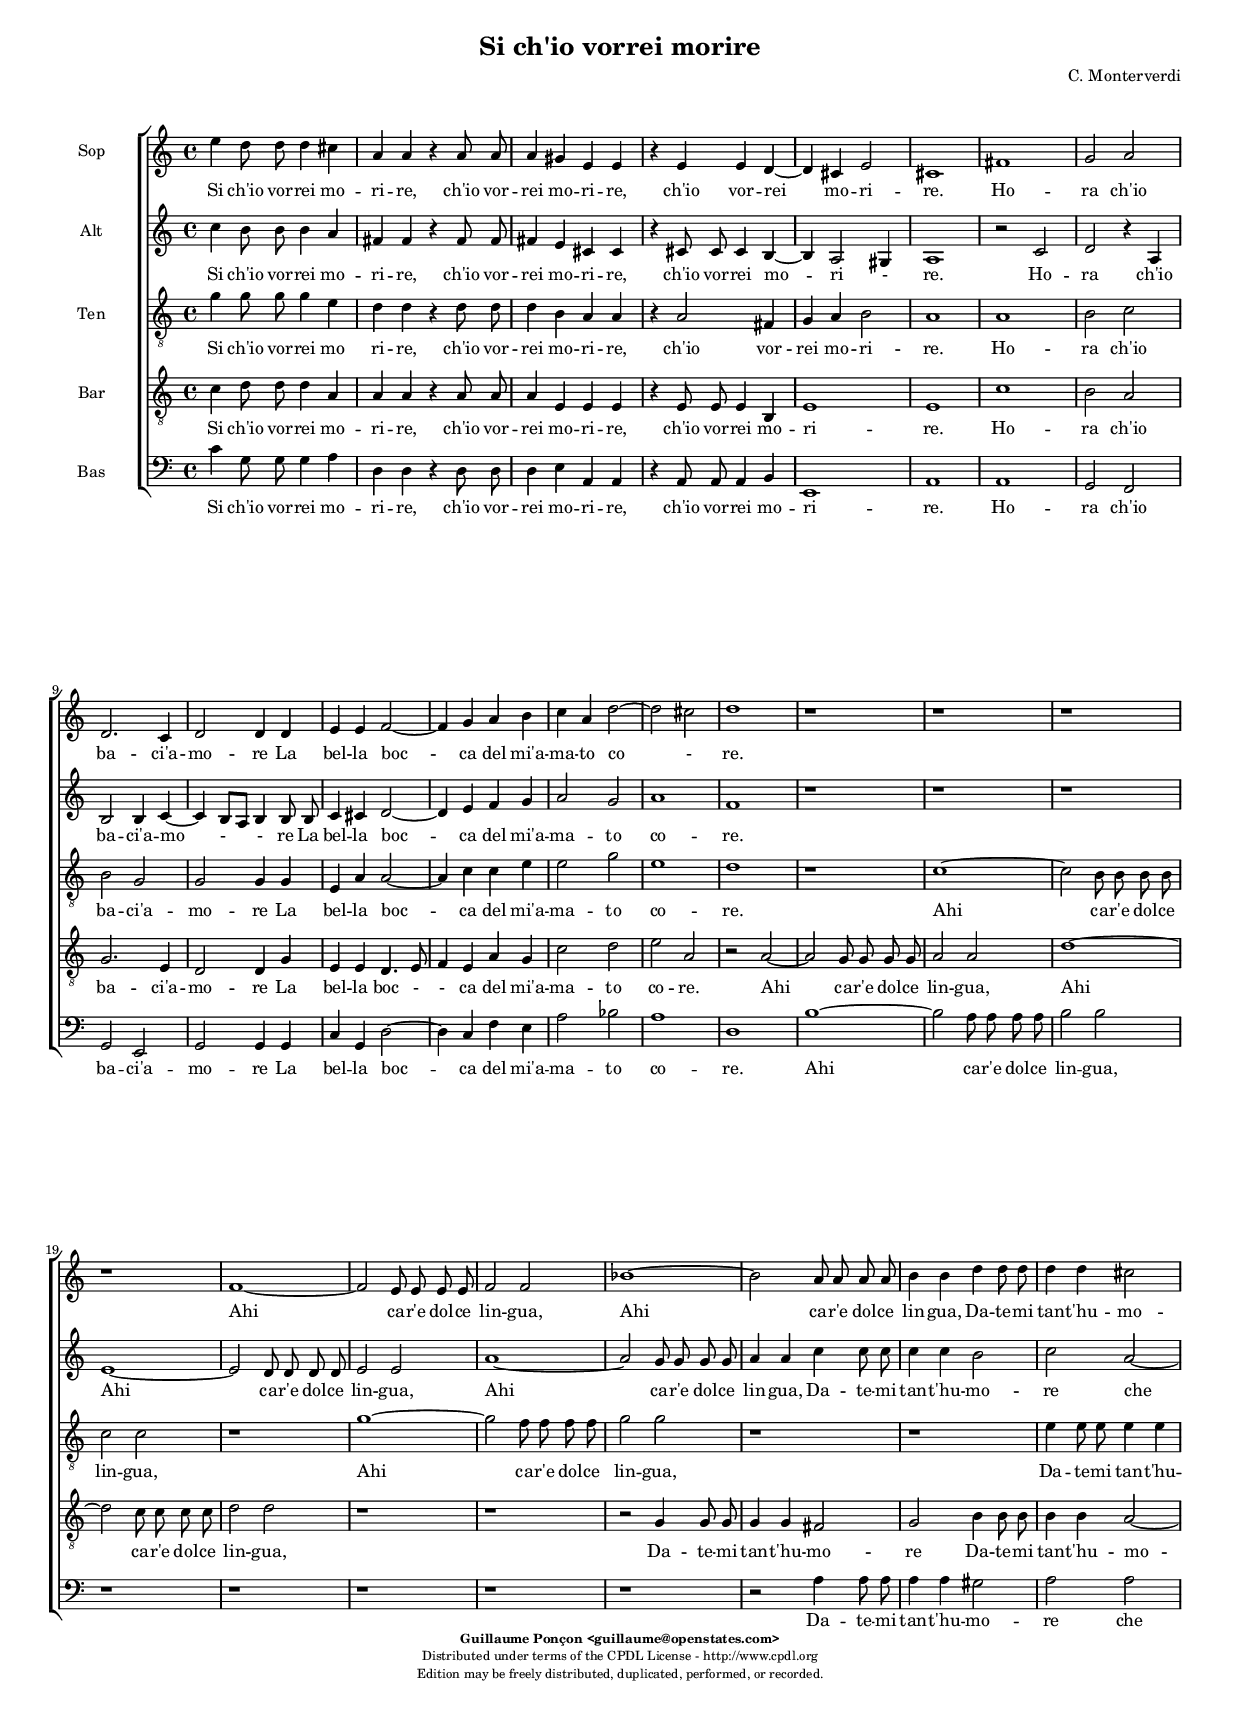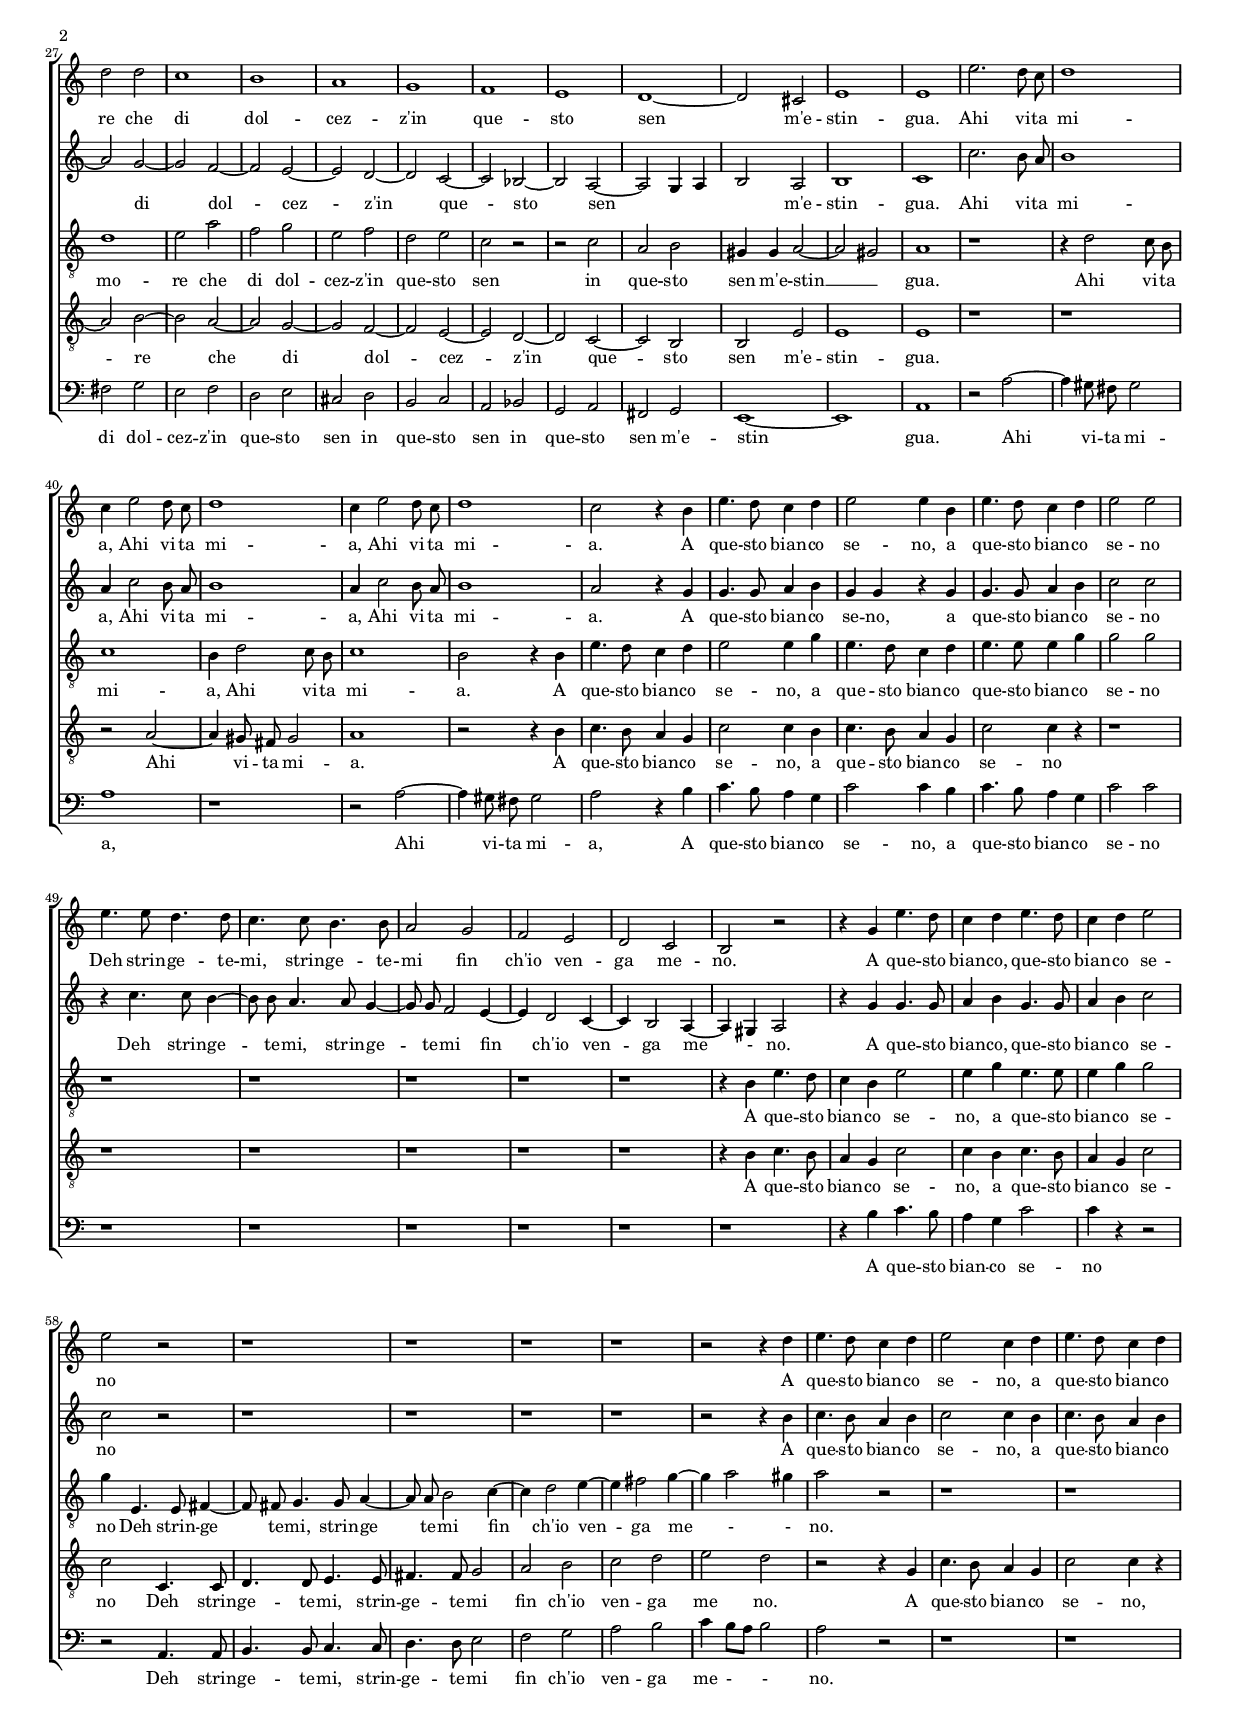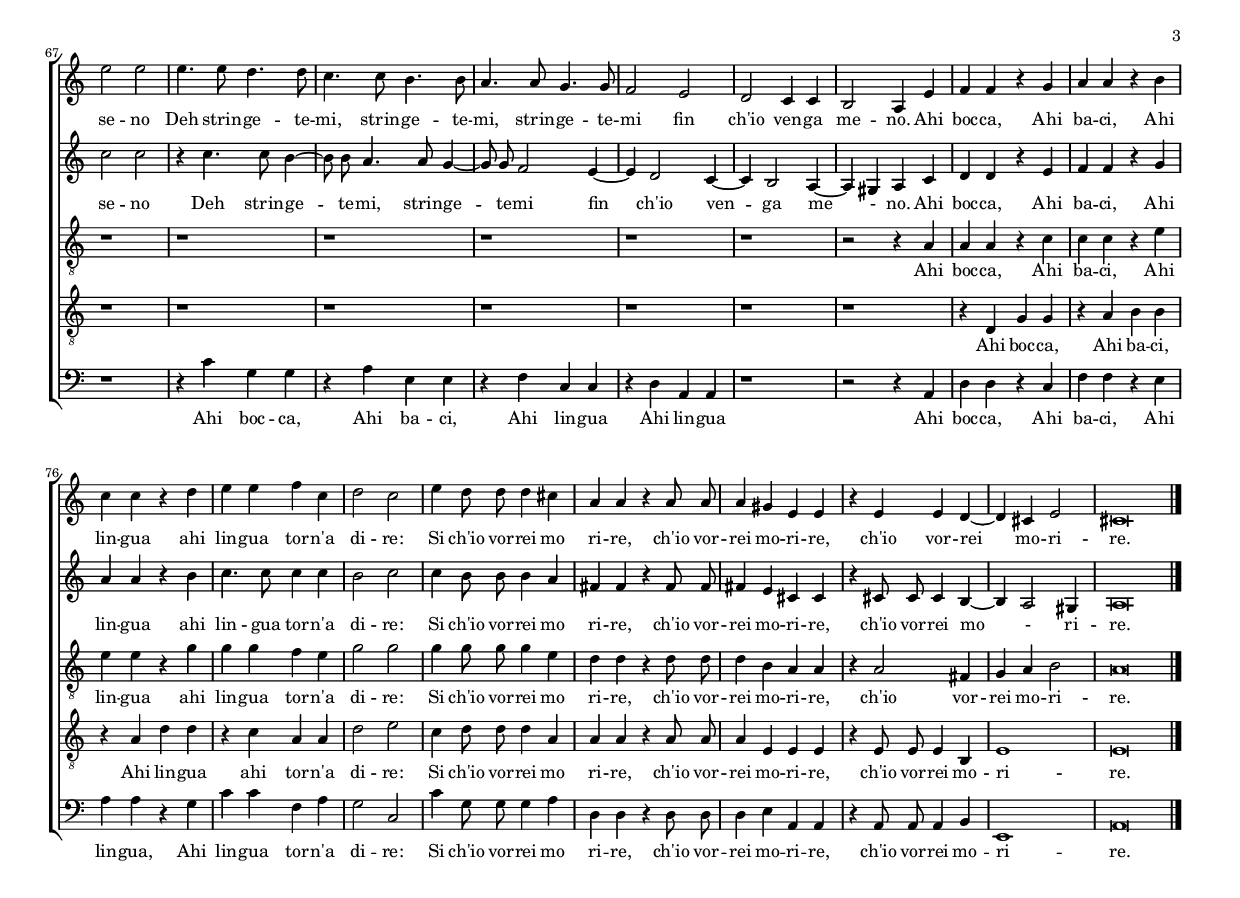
%
% Si ch'io vorrei morire
% (C) CPDL - V0.1
%
#(set-global-staff-size 14)
\paper {
  #(set-paper-size "a4")
  top-margin = 5\mm
  bottom-margin = 10\mm
  after-title-space = 5\mm
  before-title-space = 0\mm
  head-separation = 0\mm
  left-margin = 10\mm
  right-margin = 10\mm
}
\version "2.10.33"
\header {
  title = "Si ch'io vorrei morire"
  composer = "C. Monterverdi"
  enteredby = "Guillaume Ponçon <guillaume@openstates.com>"
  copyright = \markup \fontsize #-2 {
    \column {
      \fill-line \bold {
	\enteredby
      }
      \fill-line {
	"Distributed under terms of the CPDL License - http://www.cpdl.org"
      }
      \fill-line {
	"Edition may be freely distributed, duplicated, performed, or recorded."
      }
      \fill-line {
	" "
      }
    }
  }
}

globalVoice = { \time 4/4 \autoBeamOff }

sopraVoice =  \new Voice = "sopraVoice" {
  \relative c'' {
    \clef treble
    \time 4/4
    \autoBeamOff
    e4 d8 d d4 cis
    a a r a8 a
    a4 gis e e
    r e e d~
    d cis e2
    cis1

    fis
    g2 a
    d,2. c4
    d2 d4 d
    e e f2~
    f4 g a b
    c a d2~
    d cis
    d1

    r r r r

    f,1~
    f2 e8 e e e
    f2 f
    bes1~
    bes2 a8 a a a
    b4 b d d8 d
    d4 d cis2
    d d
    c1
    b
    a
    g
    f
    e
    d~
    d2 cis
    e1
    e

    e'2. d8 c
    d1
    c4 e2 d8 c
    d1
    c4 e2 d8 c
    d1
    c2 r4 b
    e4. d8 c4 d
    e2 e4 b
    e4. d8 c4 d
    e2 e
    e4. e8 d4. d8
    c4. c8 b4. b8
    a2 g
    f e
    d c
    b r

    r4 g' e'4. d8
    c4 d e4. d8
    c4 d e2
    e r2

    r1 r r r

    r2 r4 d
    e4. d8 c4 d
    e2 c4 d
    e4. d8 c4 d
    e2 e
    e4. e8 d4. d8
    c4. c8 b4. b8
    a4. a8 g4. g8
    f2 e
    d c4 c
    b2 a4 e'
    f f r g
    a a r b
    c c r d
    e e f c
    d2 c
    e4 d8 d d4 cis
    a a r a8 a
    a4 gis
    e e
    r e e d~
    d cis e2

    \override Staff.TimeSignature #'stencil = ##f
    \time 8/4

    cis\breve

    \bar "|."
  }
}

altiVoice =  \new Voice = "altiVoice" {
  \relative c'' {
    \clef treble
    \globalVoice
    c4 b8 b b4 a
    fis fis r fis8 fis
    fis4 e cis cis
    r cis8 cis cis4 b~
    b a2 gis4
    a1

    r2 c
    d r4 a
    b2 b4 c~
    c b8[ a] b4 b8 b
    c4 cis d2~
    d4 e f g
    a2 g
    a1
    f

    r r r

    e~
    e2 d8 d d d
    e2 e
    a1~
    a2 g8 g g g
    a4 a c c8 c
    c4 c b2
    c a~
    a g~
    g f~
    f e~
    e d~
    d c~
    c bes~
    bes a~
    a g4 a
    b2 a
    b1
    c

    c'2. b8 a
    b1
    a4 c2 b8 a
    b1
    a4 c2 b8 a
    b1
    a2 r4 g
    g4. g8 a4 b
    g g r g
    g4. g8 a4 b
    c2 c
    r4 c4. c8 b4~
    b8 b a4. a8 g4~
    g8 g f2 e4~
    e d2 c4~
    c b2 a4~
    a gis a2
    r4 g' g4. g8
    a4 b g4. g8
    a4 b c2
    c2 r2

    r1 r r r

    r2 r4 b
    c4. b8 a4 b
    c2 c4 b
    c4. b8 a4 b
    c2 c
    r4 c4. c8 b4~
    b8 b a4. a8 g4~
    g8 g f2 e4~
    e d2 c4~
    c b2 a4~
    a gis a4 c
    d d r e
    f f r g
    a a r b
    c4. c8 c4 c
    b2 c

    c4 b8 b b4 a
    fis fis r fis8 fis
    fis4 e cis cis
    r cis8 cis cis4 b~
    b a2 gis4
    \override Staff.TimeSignature #'stencil = ##f
    a\breve
  }
}

tenorVoice =  \new Voice = "tenorVoice" {
  \relative c'' {
    \clef "G_8"
    \globalVoice
    g4 g8 g g4 e
    d4 d r d8 d
    d4 b a a
    r a2 fis4
    g4 a b2
    a1

    a
    b2 c
    b g
    g g4 g
    e a a2~
    a4 c c e
    e2 g
    e1
    d
    r

    c~
    c2 b8 b b b
    c2 c
    r1
    g'1~
    g2 f8 f f f
    g2 g
    r1
    r
    e4 e8 e e4 e
    d1

    e2 a
    f g
    e f
    d e
    c r
    r c
    a b
    gis4 gis a2~
    a gis
    a1

    r
    r4 d2 c8 b
    c1
    b4 d2 c8 b
    c1
    b2 r4 b
    e4. d8 c4 d
    e2 e4 g
    e4. d8 c4 d
    e4. e8 e4 g
    g2 g

    r1 r r r r

    r4 b, e4. d8
    c4 b e2
    e4 g e4. e8
    e4 g g2
    g4 e,4. e8 fis4~
    fis8 fis g4. g8 a4~
    a8 a b2 c4~
    c d2 e4~
    e fis2 g4~
    g a2 gis4
    a2 r

    r1 r r r r r r r

    r2 r4 a,4
    a a r c
    c c r e
    e e r g
    g g f e
    g2 g
    g4 g8 g g4 e
    d d r d8 d
    d4 b a a
    r a2 fis4
    g a b2
    \override Staff.TimeSignature #'stencil = ##f
    a\breve

  }
}

barVoice =  \new Voice = "barVoice" {
  \relative c' {
    \clef "G_8"
    \globalVoice
    c4 d8 d d4 a
    a a r a8 a
    a4 e e e
    r e8 e e4 b
    e1
    e

    c'
    b2 a
    g2. e4
    d2 d4 g
    e e d4. e8
    f4 e a g
    c2 d
    e a,

    r a~
    a g8 g g g
    a2 a
    d1~
    d2 c8 c c c
    d2 d
    r1 r

    r2 g,4 g8 g
    g4 g fis2
    g b4 b8 b
    b4 b a2~
    a b~
    b a~
    a g~
    g f~
    f e~
    e d~
    d c~
    c b
    b e
    e1
    e

    r r
    r2 a~
    a4 gis8 fis gis2
    a1
    r2 r4 b
    c4. b8 a4 g
    c2 c4 b
    c4. b8 a4 g
    c2 c4 r
    r1 r r r r r

    r4 b c4. b8
    a4 g c2
    c4 b c4. b8
    a4 g c2
    c c,4. c8
    d4. d8 e4. e8
    fis4. fis8 g2
    a b
    c d
    e d
    r2 r4 g,
    c4. b8 a4 g
    c2 c4 r4
    r1 r r r r r r

    r4 d, g g
    r a b b
    r a d d
    r c a a
    d2 e
    c4 d8 d d4 a
    a a r a8 a
    a4 e e e
    r e8 e e4 b
    e1
    \override Staff.TimeSignature #'stencil = ##f
    e\breve
  }
}

bassVoice =  \new Voice = "bassVoice" {
  \relative c' {
    \clef "bass"
    \globalVoice
    c4 g8 g g4 a
    d, d r d8 d
    d4 e a, a
    r a8 a a4 b
    e,1
    a1

    a
    g2 f
    g e
    g g4 g
    c g d'2~
    d4 c f e
    a2 bes
    a1

    d,
    b'~
    b2 a8 a a a
    b2 b

    r1 r r r r

    r2 a4 a8 a
    a4 a gis2
    a a
    fis g
    e f
    d e
    cis d
    b c
    a bes
    g a
    fis g
    e1~
    e
    a

    r2 a'~
    a4 gis8 fis gis2
    a1
    r1
    r2 a~
    a4 gis8 fis gis2
    a2 r4 b
    c4. b8 a4 g
    c2 c4 b
    c4. b8 a4 g
    c2 c

    r1 r r r r r

    r4 b c4. b8
    a4 g c2
    c4 r r2
    r2 a,4. a8
    b4. b8 c4. c8
    d4. d8 e2
    f g
    a b
    c4 b8[ a] b2
    a2 r2

    r1 r r

    r4 c g g
    r a e e
    r f c c
    r d a a
    r1
    r2 r4 a
    d d r c
    f f r e
    a a r g
    c c f, a
    g2 c,
    c'4 g8 g g4 a
    d, d r d8 d
    d4 e a, a
    r a8 a a4 b
    e,1
    \override Staff.TimeSignature #'stencil = ##f
    a\breve

    \bar "|."
  }
}

%
% STAFFS
%

multiStaff = \new Staff = "multiStaff" {
  \set Staff.midiInstrument = #"acoustic grand"
  <<
    \sopraVoice
    \altiVoice
  >>
}

sopraStaff = \new Staff = "sopraStaff" {
  \set Staff.midiInstrument = #"recorder"
  \set Staff.instrumentName = #"Sop"
  <<
    \sopraVoice
  >>
}

altiStaff = \new Staff = "altiStaff" {
  \set Staff.midiInstrument = #"recorder"
  \set Staff.instrumentName = #"Alt"
  <<
    \altiVoice
  >>
}

tenorStaff = \new Staff = "tenorStaff" {
  \set Staff.midiInstrument = #"recorder"
  \set Staff.instrumentName = #"Ten"
  <<
    \tenorVoice
  >>
}

barStaff = \new Staff = "barStaff" {
  \set Staff.midiInstrument = #"recorder"
  \set Staff.instrumentName = #"Bar"
  <<
    \barVoice
  >>
}

bassStaff = \new Staff = "bassStaff" {
  \set Staff.midiInstrument = #"recorder"
  \set Staff.instrumentName = #"Bas"
  <<
    \bassVoice
  >>
}

%
% Lyrics
%

sopraWords = \lyricmode {
  Si ch'io vor -- rei mo --
  ri -- re, ch'io vor --
  rei mo -- ri -- re,
  ch'io vor -- rei
  mo -- ri --
  re.

  Ho --
  ra ch'io
  ba -- ci'a --
  mo -- re La
  bel -- la boc --
  ca del mi'a --
  ma -- to co -
  re.

  Ahi
  ca -- r'e dol -- ce
  lin -- gua,

  Ahi
  ca -- r'e dol -- ce
  lin -- gua,

  Da -- te -- mi tan -- t'hu --
  mo --
  re che
  di dol --
  cez -- z'in
  que -- sto
  sen
  m'e --
  stin --
  gua.

  Ahi vi -- ta
  mi --
  a, Ahi vi -- ta
  mi --
  a, Ahi vi -- ta
  mi --
  a.

  A
  que -- sto bian -- co
  se -- no, a
  que -- sto bian -- co
  se -- no

  Deh strin -- ge --
  te -- mi, strin -- ge --
  te -- mi fin
  ch'io ven --
  ga me --
  no.

  A
  que -- sto bian -- co,
  que -- sto bian -- co
  se -- no

  A
  que -- sto bian -- co
  se -- no, a
  que -- sto bian -- co
  se -- no

  Deh strin -- ge --
  te -- mi, strin -- ge --
  te -- mi, strin -- ge -- te --
  mi fin
  ch'io ven --
  ga me --
  no.

  Ahi
  boc -- ca, Ahi
  ba -- ci, Ahi
  lin -- gua ahi
  lin -- gua tor -- n'a
  di -- re:

  Si ch'io vor -- rei mo
  ri -- re, ch'io vor --
  rei mo -- ri -- re,
  ch'io vor --
  rei mo -- ri --
  re.
}

altiWords = \lyricmode {
  Si ch'io vor -- rei mo --
  ri -- re, ch'io vor --
  rei mo -- ri -- re,
  ch'io vor -- rei
  mo -- ri -
  re.

  Ho --
  ra ch'io
  ba -- ci'a --
  mo - - re La
  bel -- la boc --
  ca del mi'a --
  ma -- to co --
  re.

  Ahi
  ca -- r'e dol -- ce
  lin -- gua,

  Ahi
  ca -- r'e dol -- ce
  lin -- gua,

  Da -- te -- mi tan -- t'hu --
  mo --
  re che
  di dol --
  cez -- z'in
  que -- sto
  sen _ _ _
  m'e --
  stin --
  gua.

  Ahi vi -- ta
  mi --
  a, Ahi vi -- ta
  mi --
  a, Ahi vi -- ta
  mi --
  a.

  A
  que -- sto bian -- co
  se -- no, a
  que -- sto bian -- co
  se -- no

  Deh strin -- ge --
  te -- mi, strin -- ge --
  te -- mi fin
  ch'io ven --
  ga me
  - no.

  A
  que -- sto bian -- co,
  que -- sto bian -- co
  se -- no

  A
  que -- sto bian -- co
  se -- no, a
  que -- sto bian -- co
  se -- no

  Deh strin -- ge --
  te -- mi, strin -- ge --
  te -- mi fin
  ch'io ven --
  ga me -
  no.

  Ahi
  boc -- ca, Ahi
  ba -- ci, Ahi
  lin -- gua ahi
  lin -- gua tor -- n'a
  di -- re:

  Si ch'io vor -- rei mo
  ri -- re, ch'io vor --
  rei mo -- ri -- re,
  ch'io vor --
  rei mo - ri --
  re.
}

tenorWords = \lyricmode {
  Si ch'io vor -- rei mo
  ri -- re, ch'io vor --
  rei mo -- ri -- re,
  ch'io vor --
  rei mo -- ri --
  re.

  Ho --
  ra ch'io
  ba -- ci'a --
  mo -- re La
  bel -- la boc --
  ca del mi'a --
  ma -- to
  co --
  re.

  Ahi
  ca -- r'e dol -- ce
  lin -- gua,

  Ahi
  ca -- r'e dol -- ce
  lin -- gua,

  Da -- te -- mi tan -- t'hu --
  mo --
  re che
  di dol --
  cez -- z'in
  que -- sto
  sen
  in
  que -- sto
  sen m'e -- stin
  __ _
  gua.

  Ahi vi -- ta
  mi --
  a, Ahi vi -- ta
  mi --
  a.

  A
  que -- sto bian -- co
  se -- no, a
  que -- sto bian -- co
  que -- sto bian -- co
  se -- no

  A que -- sto
  bian -- co se --
  no, a que -- sto
  bian -- co se --
  no Deh strin -- ge
  te -- mi, strin -- ge
  te -- mi fin
  ch'io ven --
  ga me
  - - no.

  Ahi
  boc -- ca, Ahi
  ba -- ci, Ahi
  lin -- gua ahi
  lin -- gua
  tor -- n'a
  di -- re:

  Si ch'io vor -- rei mo
  ri -- re, ch'io vor --
  rei mo -- ri -- re,
  ch'io vor --
  rei mo -- ri --
  re.
}

barWords = \lyricmode {
  Si ch'io vor -- rei mo --
  ri -- re, ch'io vor --
  rei mo -- ri -- re,
  ch'io vor -- rei
  mo -- ri --
  re.

  Ho --
  ra ch'io
  ba -- ci'a --
  mo -- re La
  bel -- la boc - -
  ca del mi'a --
  ma -- to co --
  re.

  Ahi
  ca -- r'e dol -- ce
  lin -- gua,

  Ahi
  ca -- r'e dol -- ce
  lin -- gua,

  Da -- te -- mi tan -- t'hu --
  mo --
  re Da -- te -- mi
  tan -- t'hu -- mo --
  re
  che
  di
  dol --
  cez --
  z'in
  que --
  sto
  sen m'e --
  stin --
  gua.

  Ahi vi -- ta
  mi --
  a.

  A
  que -- sto bian -- co
  se -- no, a
  que -- sto bian -- co
  se -- no

  A que -- sto
  bian -- co se --
  no, a que -- sto
  bian -- co se --
  no Deh strin -- ge --
  te -- mi, strin -- ge --
  te -- mi fin
  ch'io ven --
  ga me
  no.

  A
  que -- sto bian -- co
  se -- no,

  Ahi
  boc -- ca, Ahi
  ba -- ci, Ahi
  lin -- gua ahi
  tor -- n'a
  di -- re:

  Si ch'io vor -- rei mo
  ri -- re, ch'io vor --
  rei mo -- ri -- re,
  ch'io vor --
  rei mo -- ri --
  re.
}

bassWords = \lyricmode {
  Si ch'io vor -- rei mo --
  ri -- re, ch'io vor --
  rei mo -- ri -- re,
  ch'io vor -- rei
  mo -- ri --
  re.

  Ho --
  ra ch'io
  ba -- ci'a --
  mo -- re La
  bel -- la boc --
  ca del mi'a --
  ma -- to co --
  re.

  Ahi
  ca -- r'e dol -- ce
  lin -- gua,

  Da -- te -- mi tan -- t'hu --
  mo --
  re che
  di dol --
  cez -- z'in
  que -- sto
  sen
  in
  que -- sto
  sen
  in
  que -- sto
  sen m'e -- stin
  gua.

  Ahi vi -- ta
  mi --
  a, Ahi vi -- ta
  mi --
  a,

  A
  que -- sto bian -- co
  se -- no, a
  que -- sto bian -- co
  se -- no

  A que -- sto
  bian -- co se --
  no
  Deh strin -- ge --
  te -- mi, strin -- ge --
  te -- mi fin
  ch'io ven --
  ga me
  - - no.

  Ahi
  boc -- ca, Ahi
  ba -- ci, Ahi
  lin -- gua Ahi
  lin -- gua
  Ahi
  boc -- ca, Ahi
  ba -- ci, Ahi
  lin -- gua, Ahi
  lin -- gua tor -- n'a
  di -- re:

  Si ch'io vor -- rei mo
  ri -- re, ch'io vor --
  rei mo -- ri -- re,
  ch'io vor --
  rei mo -- ri --
  re.
}

\score {
  \new ChoirStaff <<
    \sopraStaff
    \new Lyrics \lyricsto "sopraVoice" { \sopraWords }
    \altiStaff
    \new Lyrics \lyricsto "altiVoice" { \altiWords }
    \tenorStaff
    \new Lyrics \lyricsto "tenorVoice" { \tenorWords }
    \barStaff
    \new Lyrics \lyricsto "barVoice" { \barWords }
    \bassStaff
    \new Lyrics \lyricsto "bassVoice" { \bassWords }
  >>
  \layout { }
  \midi {
    \context {
      \Score
      tempoWholesPerMinute = #(ly:make-moment 72 2)
    }
  }
}
